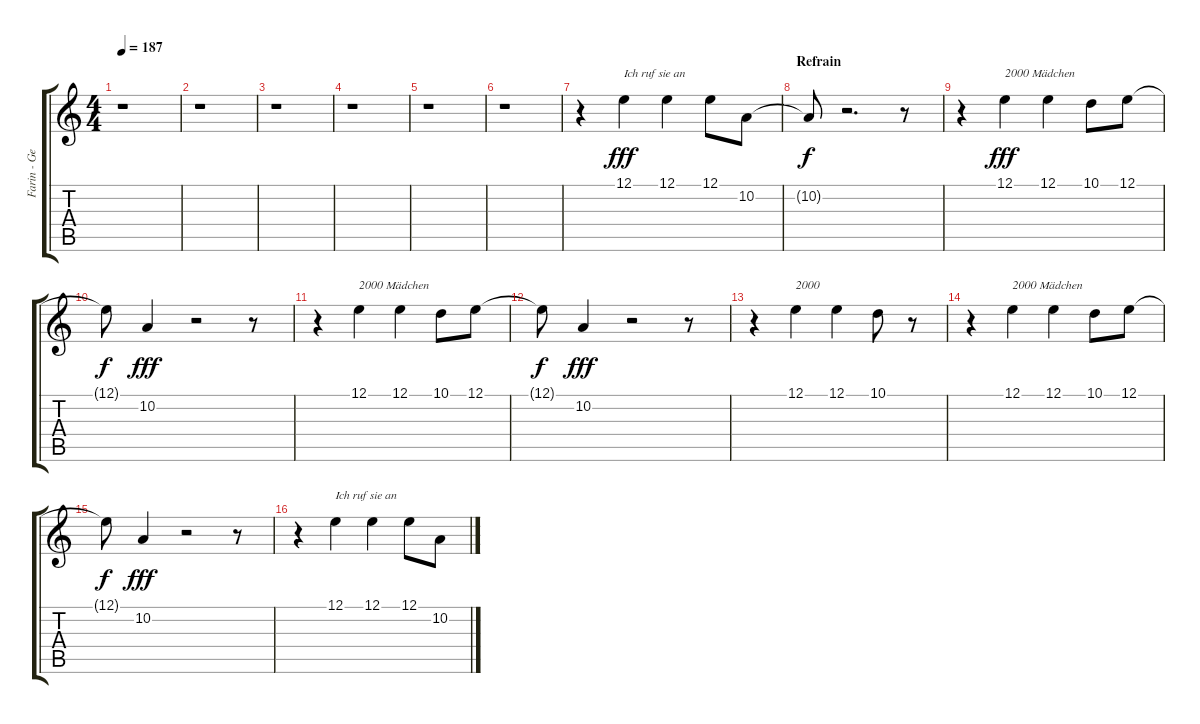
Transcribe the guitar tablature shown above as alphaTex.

\track ("Farin - Gesang" "Farin - Ge") {instrument tenorsax}
\staff {score tabs}
\tuning (E4 B3 G3 D3 A2 E2) {hide}
\ts (4 4)
\tempo 187
\clef g2
\ks c
r.1{dy f} |
r.1 |
r.1 |
r.1 |
r.1 |
r.1 |
r.4 12.1.4{txt "Ich ruf sie an" dy fff} 12.1.4 12.1.8 10.2.8 |
\section ("" "Refrain")
10.2{t}.8{dy f} r.2{d} r.8 |
r.4 12.1.4{txt "2000 Mädchen" dy fff} 12.1.4 10.1.8 12.1.8 |
12.1{t}.8{dy f} 10.2.4{dy fff} r.2 r.8 |
r.4 12.1.4{txt "2000 Mädchen"} 12.1.4 10.1.8 12.1.8 |
12.1{t}.8{dy f} 10.2.4{dy fff} r.2 r.8 |
r.4 12.1.4{txt "2000"} 12.1.4 10.1.8 r.8 |
r.4 12.1.4{txt "2000 Mädchen"} 12.1.4 10.1.8 12.1.8 |
12.1{t}.8{dy f} 10.2.4{dy fff} r.2 r.8 |
r.4 12.1.4{txt "Ich ruf sie an"} 12.1.4 12.1.8 10.2.8
